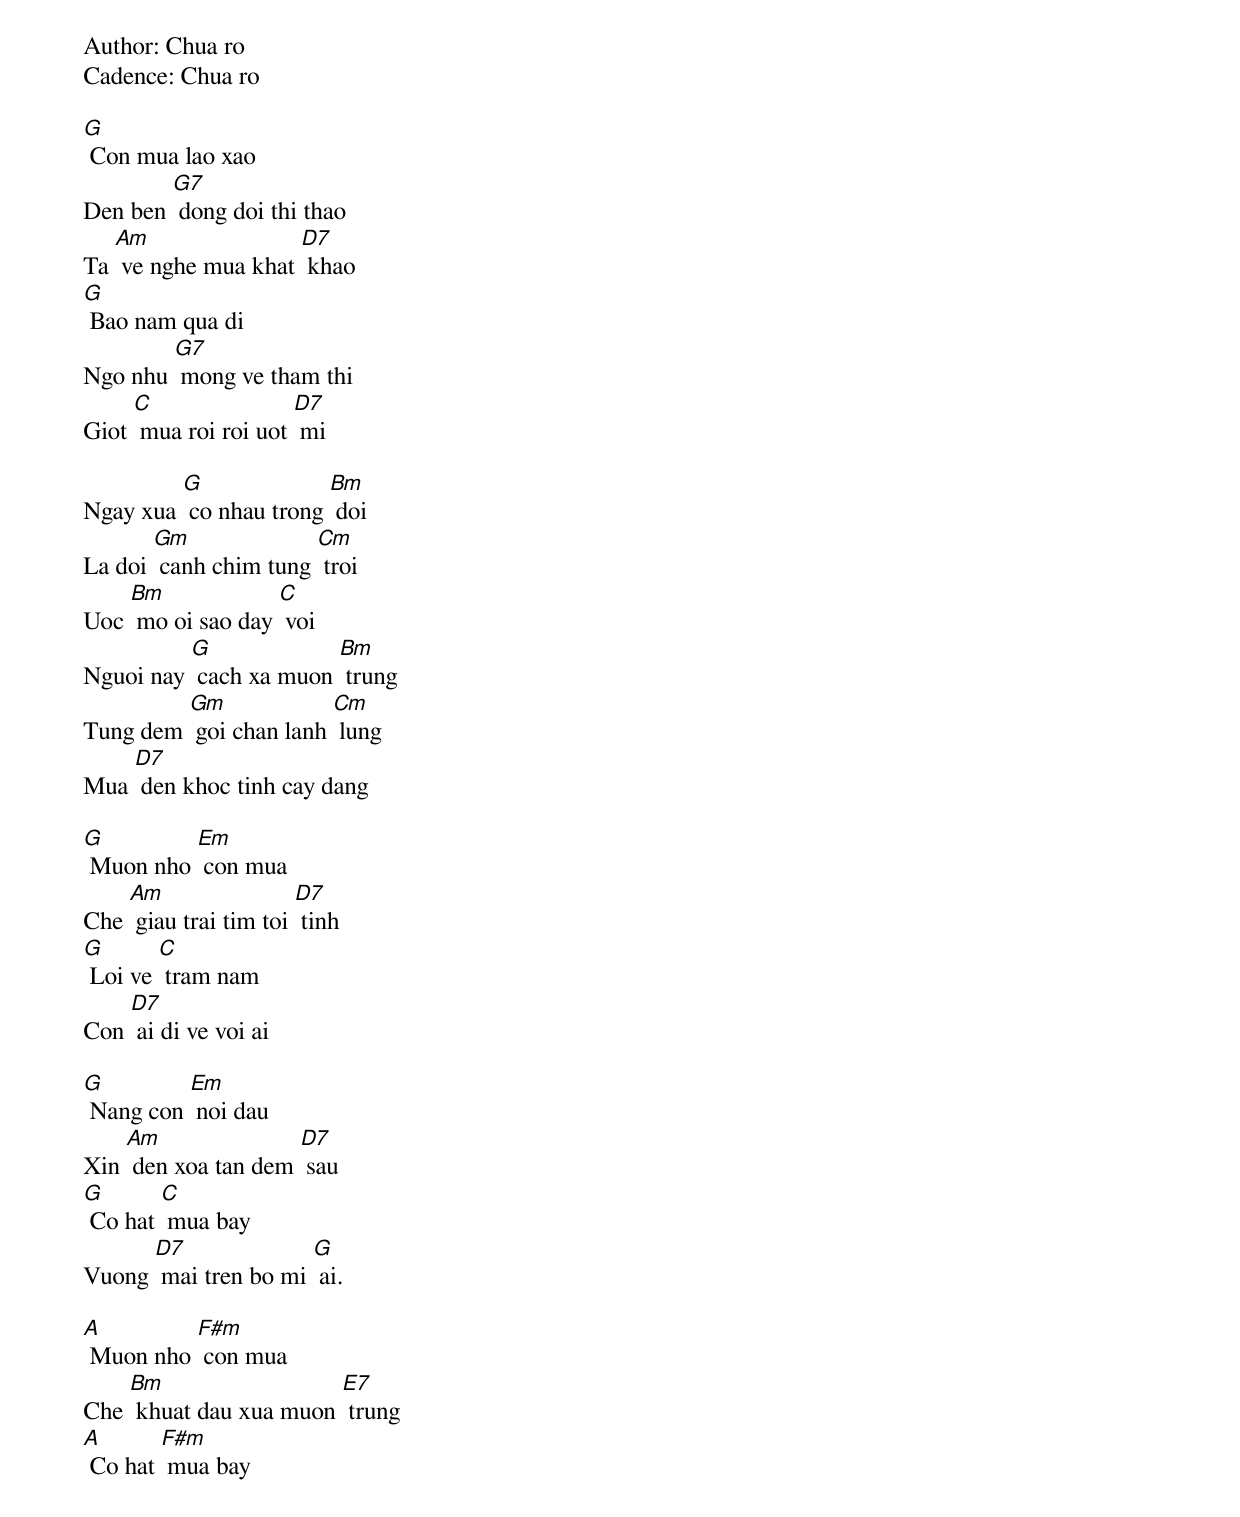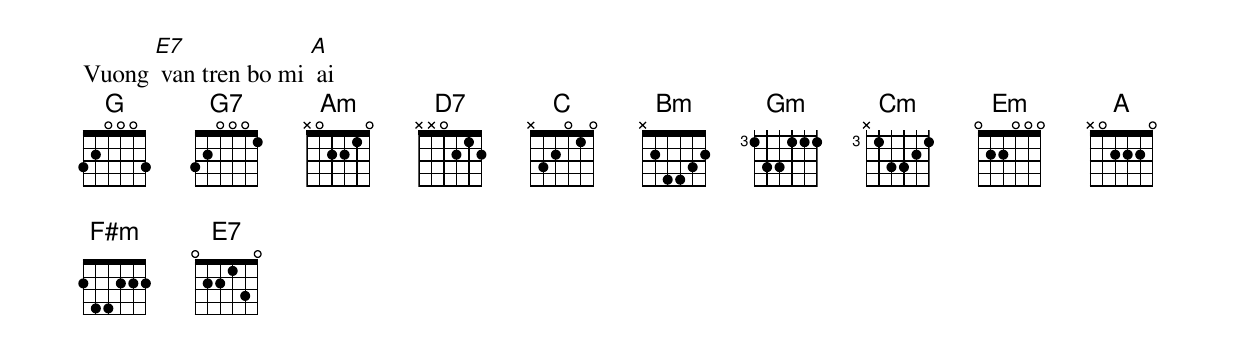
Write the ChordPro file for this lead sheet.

Author: Chua ro
Cadence: Chua ro

[G] Con mua lao xao
Den ben [G7] dong doi thi thao
Ta [Am] ve nghe mua khat [D7] khao
[G] Bao nam qua di
Ngo nhu [G7] mong ve tham thi
Giot [C] mua roi roi uot [D7] mi

Ngay xua [G] co nhau trong [Bm] doi
La doi [Gm] canh chim tung [Cm] troi
Uoc [Bm] mo oi sao day [C] voi
Nguoi nay [G] cach xa muon [Bm] trung
Tung dem [Gm] goi chan lanh [Cm] lung
Mua [D7] den khoc tinh cay dang

[G] Muon nho [Em] con mua
Che [Am] giau trai tim toi [D7] tinh
[G] Loi ve [C] tram nam
Con [D7] ai di ve voi ai

[G] Nang con [Em] noi dau
Xin [Am] den xoa tan dem [D7] sau
[G] Co hat [C] mua bay
Vuong [D7] mai tren bo mi [G] ai.

[A] Muon nho [F#m] con mua
Che [Bm] khuat dau xua muon [E7] trung
[A] Co hat [F#m] mua bay
Vuong [E7] van tren bo mi [A] ai
